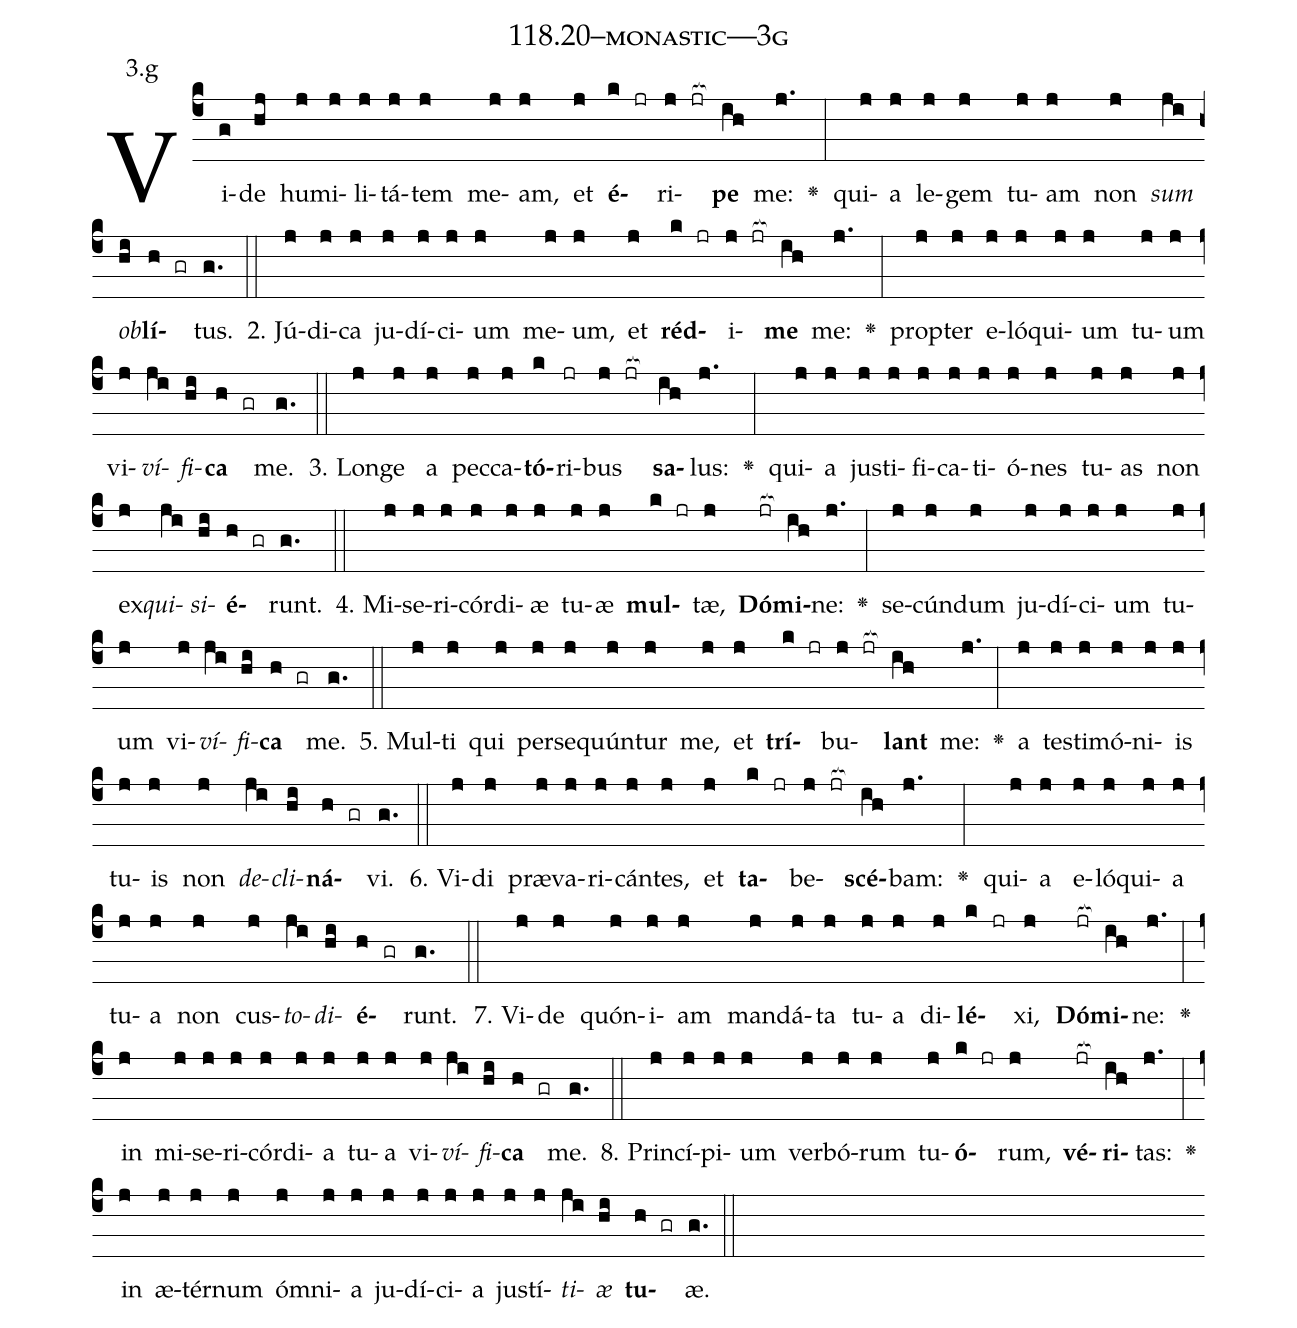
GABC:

name: 118.20--monastic---3g;
annotation: 3.g;
%%
(c4)Vi(g)de(hj) hu(j)mi(j)li(j)tá(j)tem(j) me(j)am,(j) et(j) <b>é</b>(k jr)ri(j jr[ocb:1{])<b>pe</b>(ih[ocb:0}]) me:(j.) <v>\greheightstar</v>(:) qui(j)a(j) le(j)gem(j) tu(j)am(j) non(j) <i>sum</i>(ji) <i>ob</i>(hi)<b>lí</b>(h gr)tus.(g.) (::)
2. Jú(j)di(j)ca(j) ju(j)dí(j)ci(j)um(j) me(j)um,(j) et(j) <b>réd</b>(k jr)i(j jr[ocb:1{])<b>me</b>(ih[ocb:0}]) me:(j.) <v>\greheightstar</v>(:) prop(j)ter(j) e(j)ló(j)qui(j)um(j) tu(j)um(j) vi(j)<i>ví</i>(ji)<i>fi</i>(hi)<b>ca</b>(h gr) me.(g.) (::)
3. Lon(j)ge(j) a(j) pec(j)ca(j)<b>tó</b>(k)ri(jr)bus(j jr[ocb:1{]) <b>sa</b>(ih[ocb:0}])lus:(j.) <v>\greheightstar</v>(:) qui(j)a(j) jus(j)ti(j)fi(j)ca(j)ti(j)ó(j)nes(j) tu(j)as(j) non(j) ex(j)<i>qui</i>(ji)<i>si</i>(hi)<b>é</b>(h gr)runt.(g.) (::)
4. Mi(j)se(j)ri(j)cór(j)di(j)æ(j) tu(j)æ(j) <b>mul</b>(k jr)tæ,(j) <b>Dó</b>(jr[ocb:1{])<b>mi</b>(ih[ocb:0}])ne:(j.) <v>\greheightstar</v>(:) se(j)cún(j)dum(j) ju(j)dí(j)ci(j)um(j) tu(j)um(j) vi(j)<i>ví</i>(ji)<i>fi</i>(hi)<b>ca</b>(h gr) me.(g.) (::)
5. Mul(j)ti(j) qui(j) per(j)se(j)quún(j)tur(j) me,(j) et(j) <b>trí</b>(k jr)bu(j jr[ocb:1{])<b>lant</b>(ih[ocb:0}]) me:(j.) <v>\greheightstar</v>(:) a(j) tes(j)ti(j)mó(j)ni(j)is(j) tu(j)is(j) non(j) <i>de</i>(ji)<i>cli</i>(hi)<b>ná</b>(h gr)vi.(g.) (::)
6. Vi(j)di(j) præ(j)va(j)ri(j)cán(j)tes,(j) et(j) <b>ta</b>(k jr)be(j jr[ocb:1{])<b>scé</b>(ih[ocb:0}])bam:(j.) <v>\greheightstar</v>(:) qui(j)a(j) e(j)ló(j)qui(j)a(j) tu(j)a(j) non(j) cus(j)<i>to</i>(ji)<i>di</i>(hi)<b>é</b>(h gr)runt.(g.) (::)
7. Vi(j)de(j) quón(j)i(j)am(j) man(j)dá(j)ta(j) tu(j)a(j) di(j)<b>lé</b>(k jr)xi,(j) <b>Dó</b>(jr[ocb:1{])<b>mi</b>(ih[ocb:0}])ne:(j.) <v>\greheightstar</v>(:) in(j) mi(j)se(j)ri(j)cór(j)di(j)a(j) tu(j)a(j) vi(j)<i>ví</i>(ji)<i>fi</i>(hi)<b>ca</b>(h gr) me.(g.) (::)
8. Prin(j)cí(j)pi(j)um(j) ver(j)bó(j)rum(j) tu(j)<b>ó</b>(k jr)rum,(j) <b>vé</b>(jr[ocb:1{])<b>ri</b>(ih[ocb:0}])tas:(j.) <v>\greheightstar</v>(:) in(j) æ(j)tér(j)num(j) óm(j)ni(j)a(j) ju(j)dí(j)ci(j)a(j) jus(j)tí(j)<i>ti</i>(ji)<i>æ</i>(hi) <b>tu</b>(h gr)æ.(g.) (::)
